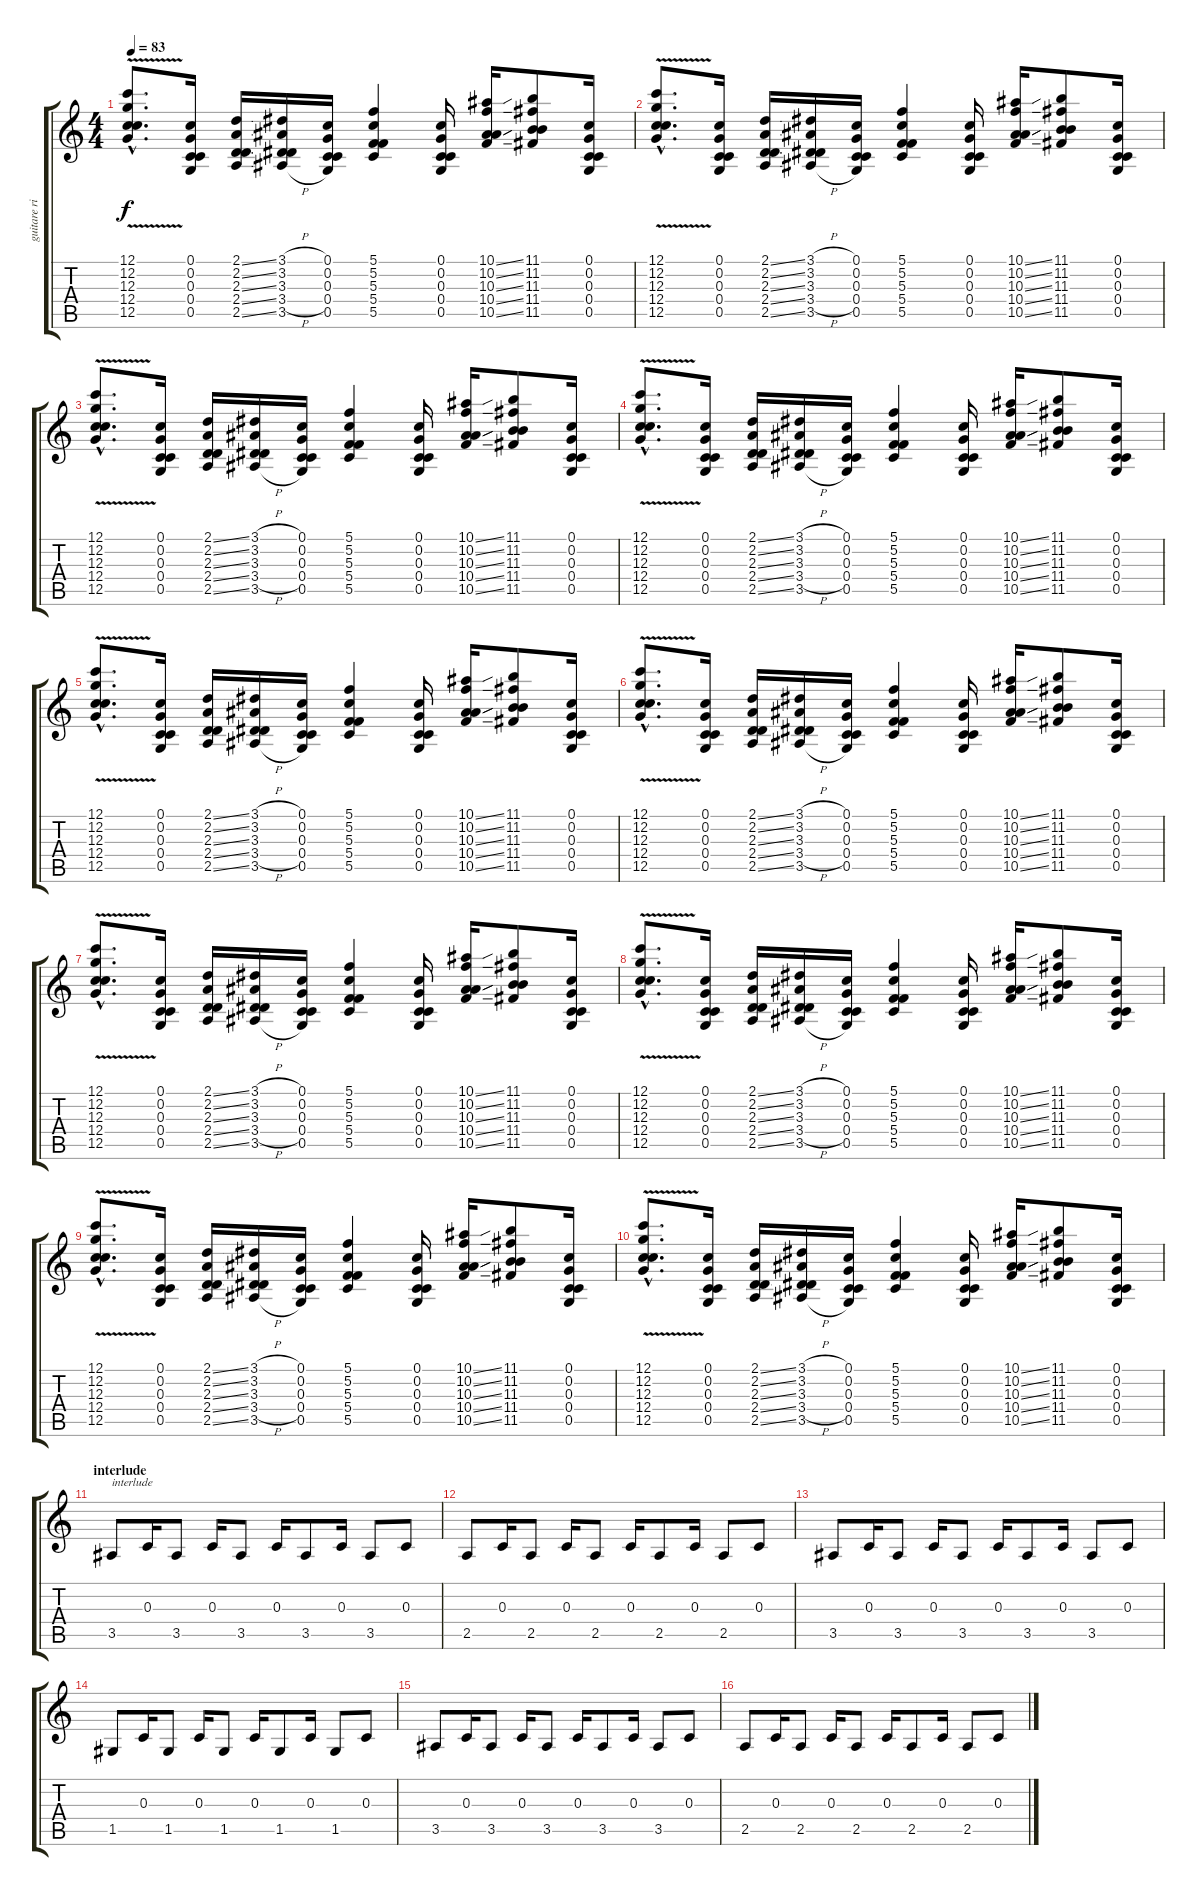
\track ("guitare riff" "guitare ri") {instrument distortionguitar}
\staff {score tabs}
\tuning (C4 G3 C3 C3 G2 C2) {hide}
\ts (4 4)
\tempo 83
\clef g2
\ks c
(12.1{v hac} 12.2{v hac} 12.3{v hac} 12.4{v hac} 12.5{v hac}).8{d dy f} (0.1 0.2 0.3 0.4 0.5).16 (2.1{ss} 2.2{ss} 2.3{ss} 2.4{ss} 2.5{ss}).16 (3.1{h} 3.2{h} 3.3{h} 3.4{h} 3.5{h}).16 (0.1 0.2 0.3 0.4 0.5).16 (5.1 5.2 5.3 5.4 5.5).4 (0.1 0.2 0.3 0.4 0.5).16 (10.1{ss} 10.2{ss} 10.3{ss} 10.4{ss} 10.5{ss}).16 (11.1 11.2 11.3 11.4 11.5).8 (0.1 0.2 0.3 0.4 0.5).16 |
(12.1{v hac} 12.2{v hac} 12.3{v hac} 12.4{v hac} 12.5{v hac}).8{d} (0.1 0.2 0.3 0.4 0.5).16 (2.1{ss} 2.2{ss} 2.3{ss} 2.4{ss} 2.5{ss}).16 (3.1{h} 3.2{h} 3.3{h} 3.4{h} 3.5{h}).16 (0.1 0.2 0.3 0.4 0.5).16 (5.1 5.2 5.3 5.4 5.5).4 (0.1 0.2 0.3 0.4 0.5).16 (10.1{ss} 10.2{ss} 10.3{ss} 10.4{ss} 10.5{ss}).16 (11.1 11.2 11.3 11.4 11.5).8 (0.1 0.2 0.3 0.4 0.5).16 |
(12.1{v hac} 12.2{v hac} 12.3{v hac} 12.4{v hac} 12.5{v hac}).8{d} (0.1 0.2 0.3 0.4 0.5).16 (2.1{ss} 2.2{ss} 2.3{ss} 2.4{ss} 2.5{ss}).16 (3.1{h} 3.2{h} 3.3{h} 3.4{h} 3.5{h}).16 (0.1 0.2 0.3 0.4 0.5).16 (5.1 5.2 5.3 5.4 5.5).4 (0.1 0.2 0.3 0.4 0.5).16 (10.1{ss} 10.2{ss} 10.3{ss} 10.4{ss} 10.5{ss}).16 (11.1 11.2 11.3 11.4 11.5).8 (0.1 0.2 0.3 0.4 0.5).16 |
(12.1{v hac} 12.2{v hac} 12.3{v hac} 12.4{v hac} 12.5{v hac}).8{d} (0.1 0.2 0.3 0.4 0.5).16 (2.1{ss} 2.2{ss} 2.3{ss} 2.4{ss} 2.5{ss}).16 (3.1{h} 3.2{h} 3.3{h} 3.4{h} 3.5{h}).16 (0.1 0.2 0.3 0.4 0.5).16 (5.1 5.2 5.3 5.4 5.5).4 (0.1 0.2 0.3 0.4 0.5).16 (10.1{ss} 10.2{ss} 10.3{ss} 10.4{ss} 10.5{ss}).16 (11.1 11.2 11.3 11.4 11.5).8 (0.1 0.2 0.3 0.4 0.5).16 |
(12.1{v hac} 12.2{v hac} 12.3{v hac} 12.4{v hac} 12.5{v hac}).8{d} (0.1 0.2 0.3 0.4 0.5).16 (2.1{ss} 2.2{ss} 2.3{ss} 2.4{ss} 2.5{ss}).16 (3.1{h} 3.2{h} 3.3{h} 3.4{h} 3.5{h}).16 (0.1 0.2 0.3 0.4 0.5).16 (5.1 5.2 5.3 5.4 5.5).4 (0.1 0.2 0.3 0.4 0.5).16 (10.1{ss} 10.2{ss} 10.3{ss} 10.4{ss} 10.5{ss}).16 (11.1 11.2 11.3 11.4 11.5).8 (0.1 0.2 0.3 0.4 0.5).16 |
(12.1{v hac} 12.2{v hac} 12.3{v hac} 12.4{v hac} 12.5{v hac}).8{d} (0.1 0.2 0.3 0.4 0.5).16 (2.1{ss} 2.2{ss} 2.3{ss} 2.4{ss} 2.5{ss}).16 (3.1{h} 3.2{h} 3.3{h} 3.4{h} 3.5{h}).16 (0.1 0.2 0.3 0.4 0.5).16 (5.1 5.2 5.3 5.4 5.5).4 (0.1 0.2 0.3 0.4 0.5).16 (10.1{ss} 10.2{ss} 10.3{ss} 10.4{ss} 10.5{ss}).16 (11.1 11.2 11.3 11.4 11.5).8 (0.1 0.2 0.3 0.4 0.5).16 |
(12.1{v hac} 12.2{v hac} 12.3{v hac} 12.4{v hac} 12.5{v hac}).8{d} (0.1 0.2 0.3 0.4 0.5).16 (2.1{ss} 2.2{ss} 2.3{ss} 2.4{ss} 2.5{ss}).16 (3.1{h} 3.2{h} 3.3{h} 3.4{h} 3.5{h}).16 (0.1 0.2 0.3 0.4 0.5).16 (5.1 5.2 5.3 5.4 5.5).4 (0.1 0.2 0.3 0.4 0.5).16 (10.1{ss} 10.2{ss} 10.3{ss} 10.4{ss} 10.5{ss}).16 (11.1 11.2 11.3 11.4 11.5).8 (0.1 0.2 0.3 0.4 0.5).16 |
(12.1{v hac} 12.2{v hac} 12.3{v hac} 12.4{v hac} 12.5{v hac}).8{d} (0.1 0.2 0.3 0.4 0.5).16 (2.1{ss} 2.2{ss} 2.3{ss} 2.4{ss} 2.5{ss}).16 (3.1{h} 3.2{h} 3.3{h} 3.4{h} 3.5{h}).16 (0.1 0.2 0.3 0.4 0.5).16 (5.1 5.2 5.3 5.4 5.5).4 (0.1 0.2 0.3 0.4 0.5).16 (10.1{ss} 10.2{ss} 10.3{ss} 10.4{ss} 10.5{ss}).16 (11.1 11.2 11.3 11.4 11.5).8 (0.1 0.2 0.3 0.4 0.5).16 |
(12.1{v hac} 12.2{v hac} 12.3{v hac} 12.4{v hac} 12.5{v hac}).8{d} (0.1 0.2 0.3 0.4 0.5).16 (2.1{ss} 2.2{ss} 2.3{ss} 2.4{ss} 2.5{ss}).16 (3.1{h} 3.2{h} 3.3{h} 3.4{h} 3.5{h}).16 (0.1 0.2 0.3 0.4 0.5).16 (5.1 5.2 5.3 5.4 5.5).4 (0.1 0.2 0.3 0.4 0.5).16 (10.1{ss} 10.2{ss} 10.3{ss} 10.4{ss} 10.5{ss}).16 (11.1 11.2 11.3 11.4 11.5).8 (0.1 0.2 0.3 0.4 0.5).16 |
(12.1{v hac} 12.2{v hac} 12.3{v hac} 12.4{v hac} 12.5{v hac}).8{d} (0.1 0.2 0.3 0.4 0.5).16 (2.1{ss} 2.2{ss} 2.3{ss} 2.4{ss} 2.5{ss}).16 (3.1{h} 3.2{h} 3.3{h} 3.4{h} 3.5{h}).16 (0.1 0.2 0.3 0.4 0.5).16 (5.1 5.2 5.3 5.4 5.5).4 (0.1 0.2 0.3 0.4 0.5).16 (10.1{ss} 10.2{ss} 10.3{ss} 10.4{ss} 10.5{ss}).16 (11.1 11.2 11.3 11.4 11.5).8 (0.1 0.2 0.3 0.4 0.5).16 |
\section ("" "interlude")
3.5.8{txt "interlude"} 0.3.16 3.5.8 0.3.16 3.5.8 0.3.16 3.5.8 0.3.16 3.5.8 0.3.8 |
2.5.8 0.3.16 2.5.8 0.3.16 2.5.8 0.3.16 2.5.8 0.3.16 2.5.8 0.3.8 |
3.5.8 0.3.16 3.5.8 0.3.16 3.5.8 0.3.16 3.5.8 0.3.16 3.5.8 0.3.8 |
1.5.8 0.3.16 1.5.8 0.3.16 1.5.8 0.3.16 1.5.8 0.3.16 1.5.8 0.3.8 |
3.5.8 0.3.16 3.5.8 0.3.16 3.5.8 0.3.16 3.5.8 0.3.16 3.5.8 0.3.8 |
2.5.8 0.3.16 2.5.8 0.3.16 2.5.8 0.3.16 2.5.8 0.3.16 2.5.8 0.3.8
